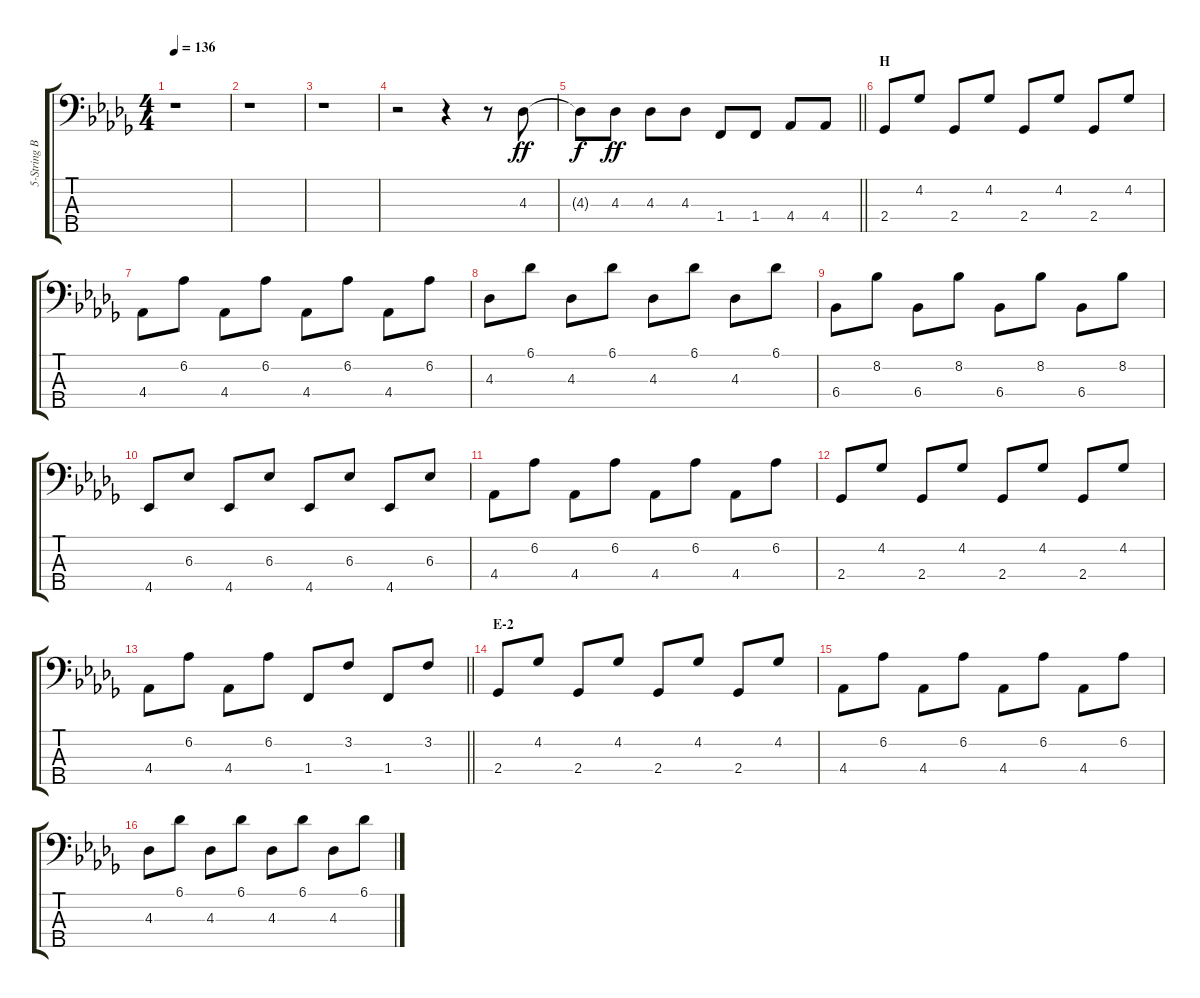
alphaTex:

\track ("5-String Bass" "5-String B") {instrument electricbasspick}
\staff {score tabs}
\tuning (G2 D2 A1 E1 B0) {hide}
\ts (4 4)
\tempo 136
\clef f4
\ks db
r.1{dy f} |
r.1 |
r.1 |
r.2 r.4 r.8 4.3.8{dy ff} |
\barLineRight lightlight
4.3{t}.8{dy f} 4.3.8{dy ff} 4.3.8 4.3.8 1.4.8 1.4.8 4.4.8 4.4.8 |
\section ("" "H")
2.4.8 4.2.8 2.4.8 4.2.8 2.4.8 4.2.8 2.4.8 4.2.8 |
4.4.8 6.2.8 4.4.8 6.2.8 4.4.8 6.2.8 4.4.8 6.2.8 |
4.3.8 6.1.8 4.3.8 6.1.8 4.3.8 6.1.8 4.3.8 6.1.8 |
6.4.8 8.2.8 6.4.8 8.2.8 6.4.8 8.2.8 6.4.8 8.2.8 |
4.5.8 6.3.8 4.5.8 6.3.8 4.5.8 6.3.8 4.5.8 6.3.8 |
4.4.8 6.2.8 4.4.8 6.2.8 4.4.8 6.2.8 4.4.8 6.2.8 |
2.4.8 4.2.8 2.4.8 4.2.8 2.4.8 4.2.8 2.4.8 4.2.8 |
\barLineRight lightlight
4.4.8 6.2.8 4.4.8 6.2.8 1.4.8 3.2.8 1.4.8 3.2.8 |
\section ("" "E-2")
2.4.8 4.2.8 2.4.8 4.2.8 2.4.8 4.2.8 2.4.8 4.2.8 |
4.4.8 6.2.8 4.4.8 6.2.8 4.4.8 6.2.8 4.4.8 6.2.8 |
4.3.8 6.1.8 4.3.8 6.1.8 4.3.8 6.1.8 4.3.8 6.1.8
